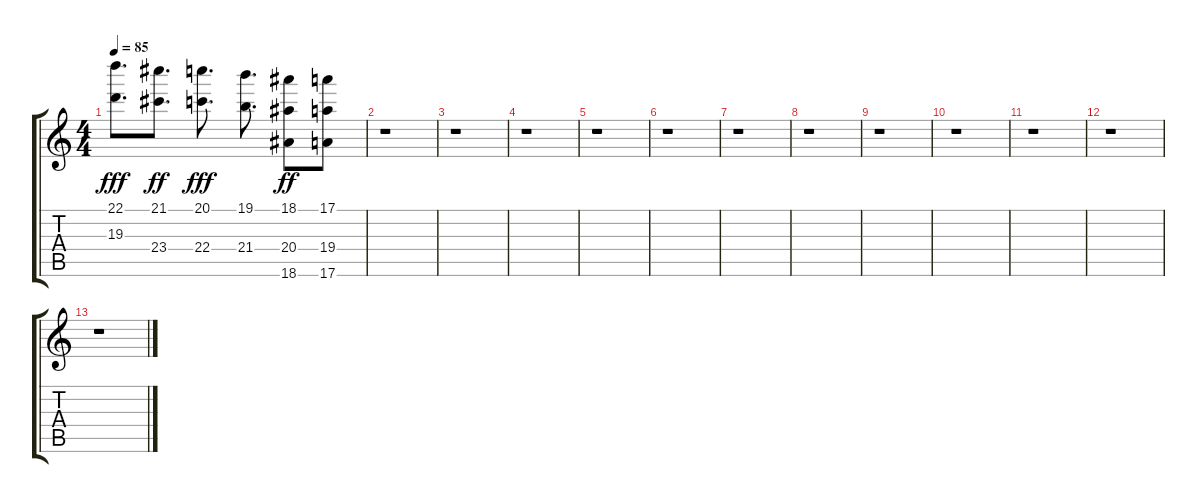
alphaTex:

\track "" {instrument distortionguitar}
\staff {score tabs}
\tuning (E4 B3 G3 D3 A2 E2) {hide}
\ts (4 4)
\tempo 85
\clef g2
\ks c
(22.1 19.3).8{d dy fff} (21.1 23.4).8{d dy ff} (20.1 22.4).8{d dy fff} (19.1 21.4).8{d} (18.1 20.4 18.6).8{dy ff} (17.1 19.4 17.6).8 |
r.1 |
r.1 |
r.1 |
r.1 |
r.1 |
r.1 |
r.1 |
r.1 |
r.1 |
r.1 |
r.1 |
r.1
